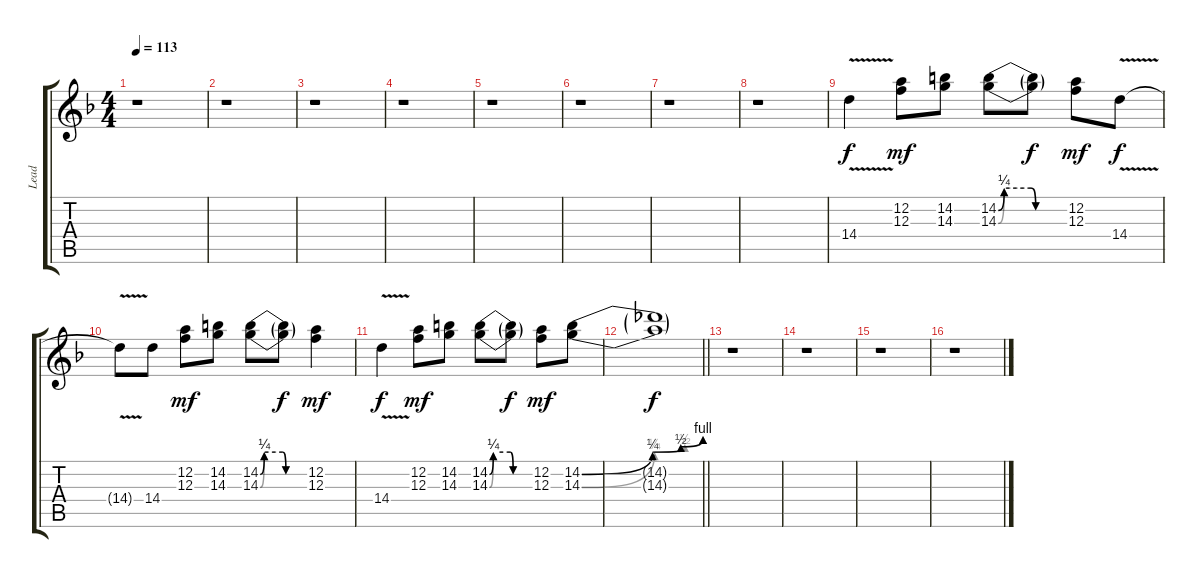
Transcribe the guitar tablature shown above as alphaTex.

\track ("Lead" "Lead") {instrument distortionguitar}
\staff {score tabs}
\tuning (D4 A3 F3 C3 G2 D2) {hide}
\ts (4 4)
\tempo 113
\clef g2
\ks dminor
r.1{dy f} |
r.1 |
r.1 |
r.1 |
r.1 |
r.1 |
r.1 |
r.1 |
14.4{v}.4 (12.2 12.3).8{dy mf} (14.2 14.3).8 (14.2{be (custom 0 0 5 1 28 1 32 0 60 0)} 14.3{be (custom 0 0 5 1 29 1 32 0 60 0)}).8 (14.2{t} 14.3{t}).8{dy f} (12.2 12.3).8{dy mf} 14.4{v}.8{dy f} |
14.4{t}.8 14.4.8 (12.2 12.3).8{dy mf} (14.2 14.3).8 (14.2{be (custom 0 0 5 1 28 1 32 0 60 0)} 14.3{be (custom 0 0 5 1 29 1 32 0 60 0)}).8 (14.2{t} 14.3{t}).8{dy f} (12.2 12.3).4{dy mf} |
14.4{v}.4{dy f} (12.2 12.3).8{dy mf} (14.2 14.3).8 (14.2{be (custom 0 0 5 1 28 1 32 0 60 0)} 14.3{be (custom 0 0 5 1 29 1 32 0 60 0)}).8 (14.2{t} 14.3{t}).8{dy f} (12.2 12.3).8{dy mf} (14.2{be (custom 0 0 35 1 49 2 60 4)} 14.3{be (custom 0 0 36 1 51 2 60 4)}).8 |
\barLineRight lightlight
(14.2{t} 14.3{t}).1{dy f} |
\section ("" "")
r.1 |
r.1 |
r.1 |
r.1
